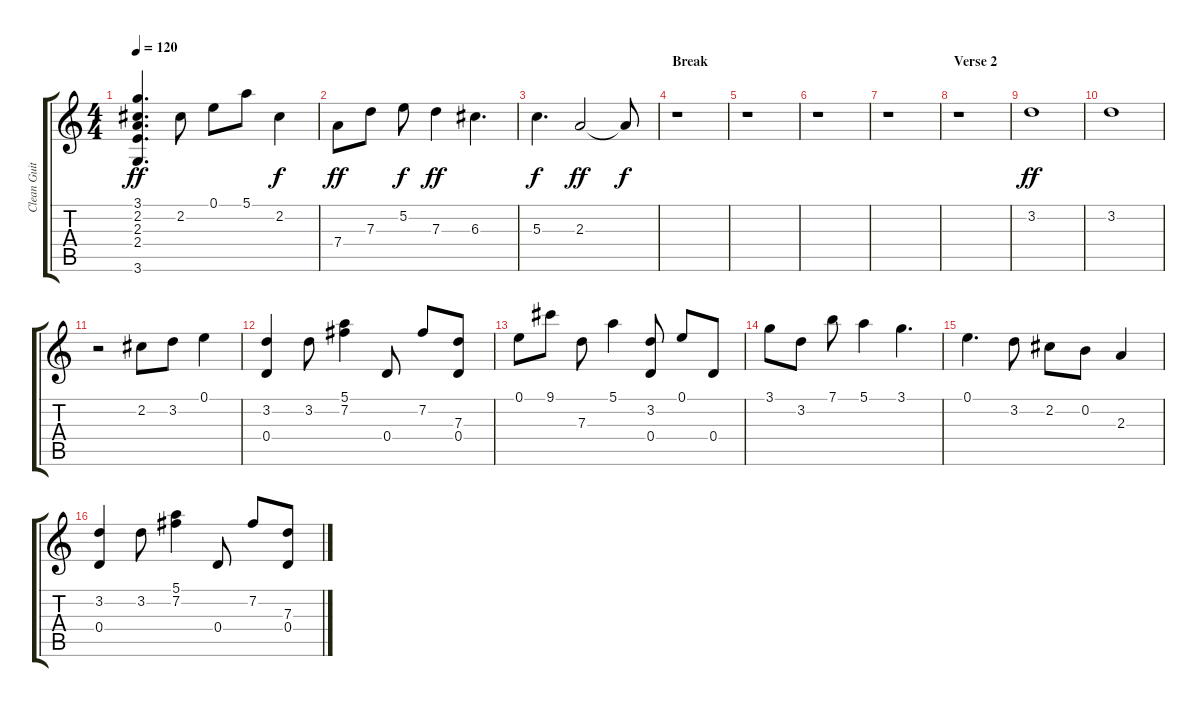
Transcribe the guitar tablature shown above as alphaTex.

\track ("Clean Guitar 2" "Clean Guit") {instrument electricguitarclean}
\staff {score tabs}
\tuning (E4 B3 G3 D3 A2 E2) {hide}
\ts (4 4)
\tempo 120
\clef g2
\ks c
(3.1 2.2 2.3 2.4 3.6).4{d dy ff} 2.2.8 0.1.8 5.1.8 2.2.4{dy f} |
7.4.8{dy ff} 7.3.8 5.2.8{dy f} 7.3.4{dy ff} 6.3.4{d} |
5.3.4{d dy f} 2.3.2{dy ff} 2.3{t}.8{dy f} |
\section ("" "Break")
r.1 |
r.1 |
r.1 |
r.1 |
\section ("" "Verse 2")
r.1 |
3.2.1{dy ff} |
3.2.1 |
r.2 2.2.8 3.2.8 0.1.4 |
(3.2 0.4).4 3.2.8 (5.1 7.2).4 0.4.8 7.2.8 (7.3 0.4).8 |
0.1.8 9.1.8 7.3.8 5.1.4 (3.2 0.4).8 0.1.8 0.4.8 |
3.1.8 3.2.8 7.1.8 5.1.4 3.1.4{d} |
0.1.4{d} 3.2.8 2.2.8 0.2.8 2.3.4 |
(3.2 0.4).4 3.2.8 (5.1 7.2).4 0.4.8 7.2.8 (7.3 0.4).8
